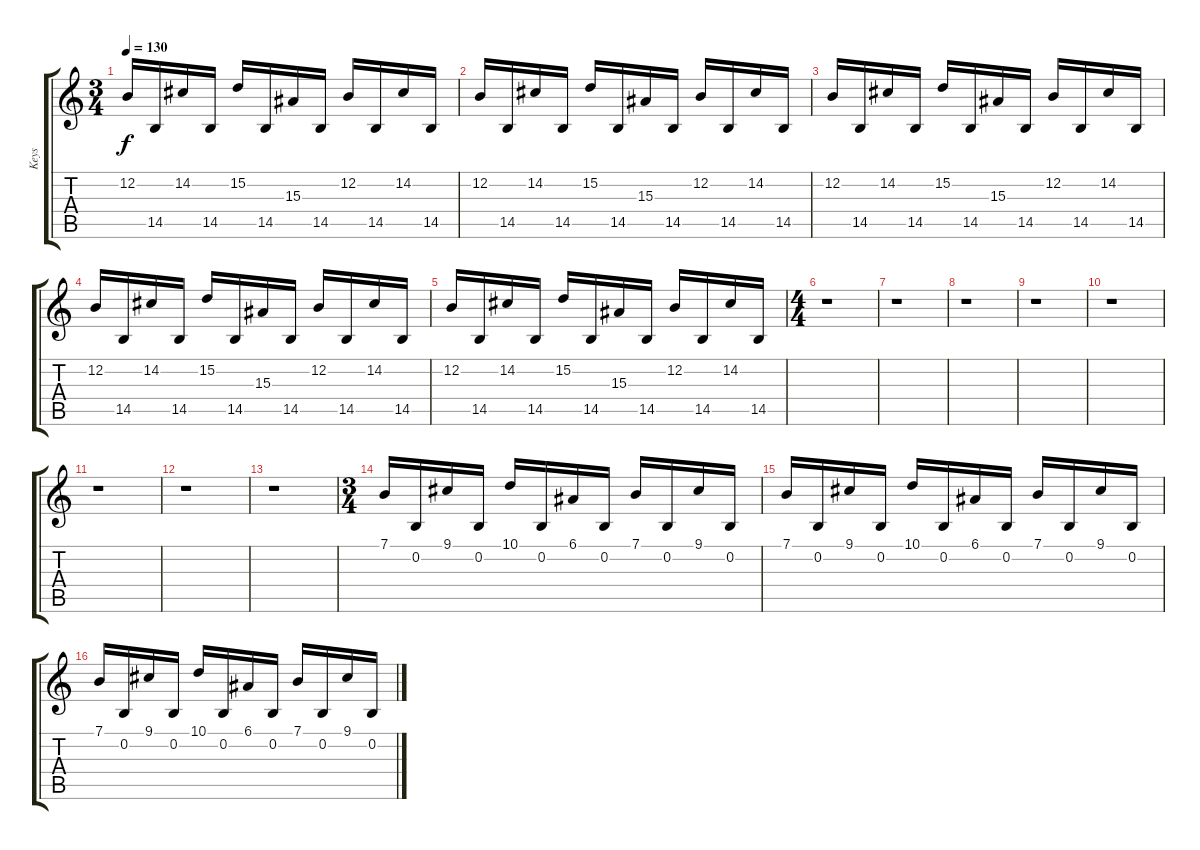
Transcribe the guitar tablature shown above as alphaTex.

\track ("Keys" "Keys") {instrument pad1newage}
\staff {score tabs}
\tuning (E4 B3 G3 D3 A2 E2) {hide}
\ts (3 4)
\tempo 130
\clef g2
\ks c
12.2.16{dy f} 14.5.16 14.2.16 14.5.16 15.2.16 14.5.16 15.3.16 14.5.16 12.2.16 14.5.16 14.2.16 14.5.16 |
12.2.16 14.5.16 14.2.16 14.5.16 15.2.16 14.5.16 15.3.16 14.5.16 12.2.16 14.5.16 14.2.16 14.5.16 |
12.2.16 14.5.16 14.2.16 14.5.16 15.2.16 14.5.16 15.3.16 14.5.16 12.2.16 14.5.16 14.2.16 14.5.16 |
12.2.16 14.5.16 14.2.16 14.5.16 15.2.16 14.5.16 15.3.16 14.5.16 12.2.16 14.5.16 14.2.16 14.5.16 |
12.2.16 14.5.16 14.2.16 14.5.16 15.2.16 14.5.16 15.3.16 14.5.16 12.2.16 14.5.16 14.2.16 14.5.16 |
\ts (4 4)
r.1 |
r.1 |
r.1 |
r.1 |
r.1 |
r.1 |
r.1 |
r.1 |
\ts (3 4)
7.1.16 0.2.16 9.1.16 0.2.16 10.1.16 0.2.16 6.1.16 0.2.16 7.1.16 0.2.16 9.1.16 0.2.16 |
7.1.16 0.2.16 9.1.16 0.2.16 10.1.16 0.2.16 6.1.16 0.2.16 7.1.16 0.2.16 9.1.16 0.2.16 |
7.1.16 0.2.16 9.1.16 0.2.16 10.1.16 0.2.16 6.1.16 0.2.16 7.1.16 0.2.16 9.1.16 0.2.16
